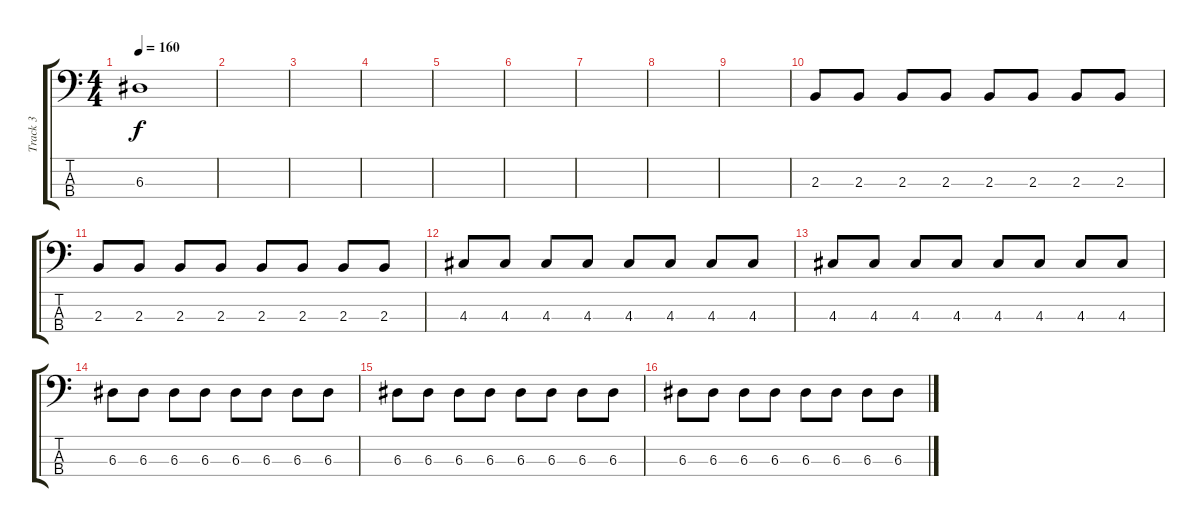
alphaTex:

\track ("Track 3" "Track 3") {instrument electricbasspick}
\staff {score tabs}
\tuning (G2 D2 A1 E1) {hide}
\ts (4 4)
\tempo 160
\clef f4
\ks c
6.3.1{dy f} |
|
|
|
|
|
|
|
|
2.3.8 2.3.8 2.3.8 2.3.8 2.3.8 2.3.8 2.3.8 2.3.8 |
2.3.8 2.3.8 2.3.8 2.3.8 2.3.8 2.3.8 2.3.8 2.3.8 |
4.3.8 4.3.8 4.3.8 4.3.8 4.3.8 4.3.8 4.3.8 4.3.8 |
4.3.8 4.3.8 4.3.8 4.3.8 4.3.8 4.3.8 4.3.8 4.3.8 |
6.3.8 6.3.8 6.3.8 6.3.8 6.3.8 6.3.8 6.3.8 6.3.8 |
6.3.8 6.3.8 6.3.8 6.3.8 6.3.8 6.3.8 6.3.8 6.3.8 |
6.3.8 6.3.8 6.3.8 6.3.8 6.3.8 6.3.8 6.3.8 6.3.8
